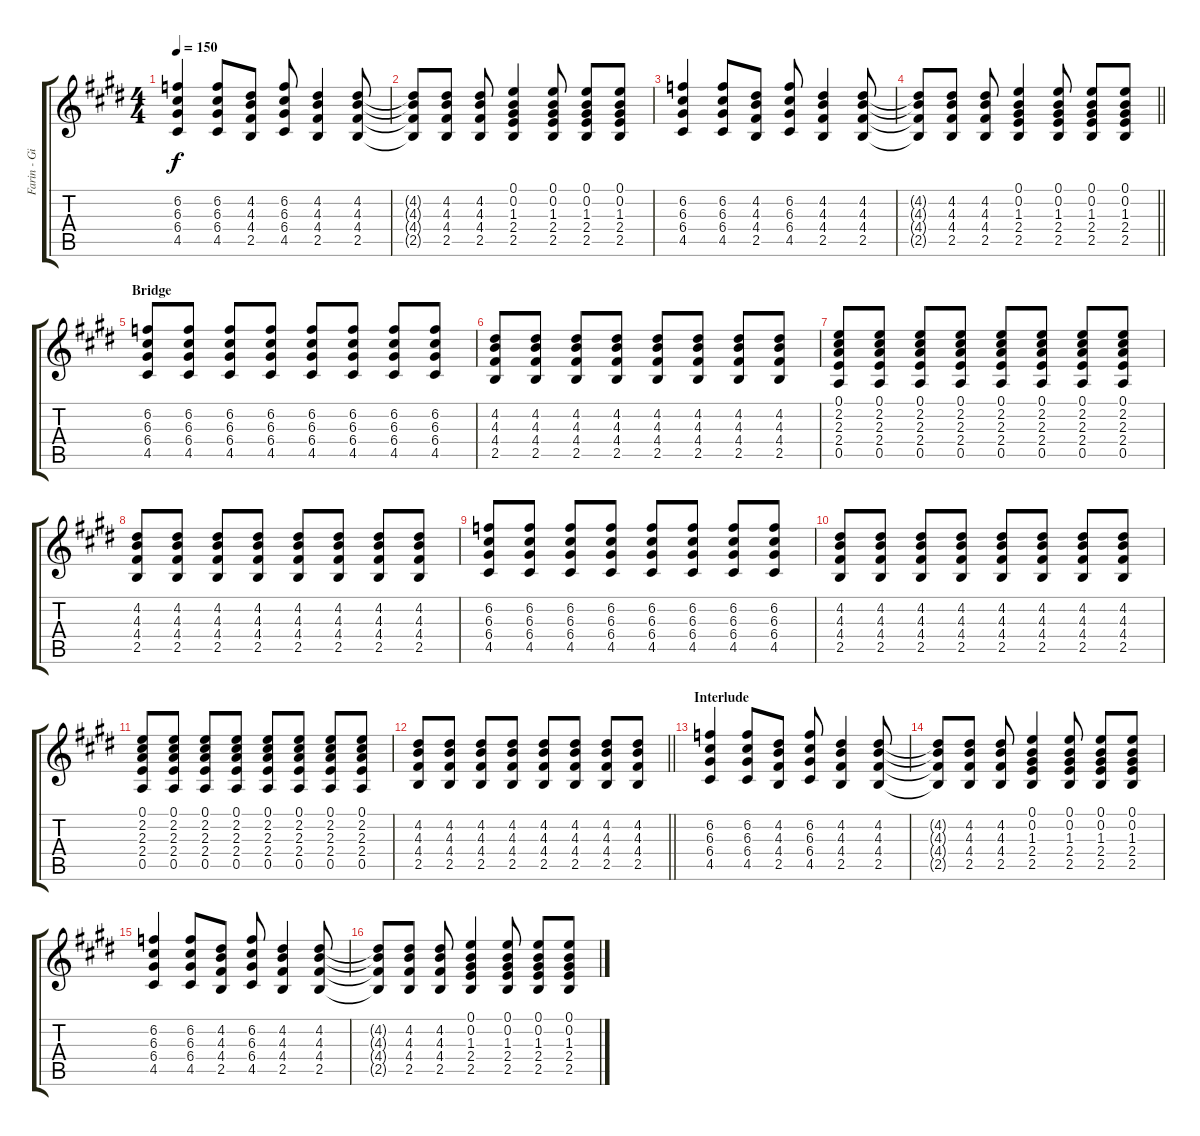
\track ("Farin - Gitarre" "Farin - Gi") {instrument distortionguitar}
\staff {score tabs}
\tuning (E4 B3 G3 D3 A2 E2) {hide}
\ts (4 4)
\tempo 150
\clef g2
\ks e
(6.2 6.3 6.4 4.5).4{dy f} (6.2 6.3 6.4 4.5).8 (4.2 4.3 4.4 2.5).8 (6.2 6.3 6.4 4.5).8 (4.2 4.3 4.4 2.5).4 (4.2 4.3 4.4 2.5).8 |
(4.2{t} 4.3{t} 4.4{t} 2.5{t}).8 (4.2 4.3 4.4 2.5).8 (4.2 4.3 4.4 2.5).8 (0.1 0.2 1.3 2.4 2.5).4 (0.1 0.2 1.3 2.4 2.5).8 (0.1 0.2 1.3 2.4 2.5).8 (0.1 0.2 1.3 2.4 2.5).8 |
(6.2 6.3 6.4 4.5).4 (6.2 6.3 6.4 4.5).8 (4.2 4.3 4.4 2.5).8 (6.2 6.3 6.4 4.5).8 (4.2 4.3 4.4 2.5).4 (4.2 4.3 4.4 2.5).8 |
\barLineRight lightlight
(4.2{t} 4.3{t} 4.4{t} 2.5{t}).8 (4.2 4.3 4.4 2.5).8 (4.2 4.3 4.4 2.5).8 (0.1 0.2 1.3 2.4 2.5).4 (0.1 0.2 1.3 2.4 2.5).8 (0.1 0.2 1.3 2.4 2.5).8 (0.1 0.2 1.3 2.4 2.5).8 |
\section ("" "Bridge")
(6.2 6.3 6.4 4.5).8 (6.2 6.3 6.4 4.5).8 (6.2 6.3 6.4 4.5).8 (6.2 6.3 6.4 4.5).8 (6.2 6.3 6.4 4.5).8 (6.2 6.3 6.4 4.5).8 (6.2 6.3 6.4 4.5).8 (6.2 6.3 6.4 4.5).8 |
(4.2 4.3 4.4 2.5).8 (4.2 4.3 4.4 2.5).8 (4.2 4.3 4.4 2.5).8 (4.2 4.3 4.4 2.5).8 (4.2 4.3 4.4 2.5).8 (4.2 4.3 4.4 2.5).8 (4.2 4.3 4.4 2.5).8 (4.2 4.3 4.4 2.5).8 |
(0.1 2.2 2.3 2.4 0.5).8 (0.1 2.2 2.3 2.4 0.5).8 (0.1 2.2 2.3 2.4 0.5).8 (0.1 2.2 2.3 2.4 0.5).8 (0.1 2.2 2.3 2.4 0.5).8 (0.1 2.2 2.3 2.4 0.5).8 (0.1 2.2 2.3 2.4 0.5).8 (0.1 2.2 2.3 2.4 0.5).8 |
(4.2 4.3 4.4 2.5).8 (4.2 4.3 4.4 2.5).8 (4.2 4.3 4.4 2.5).8 (4.2 4.3 4.4 2.5).8 (4.2 4.3 4.4 2.5).8 (4.2 4.3 4.4 2.5).8 (4.2 4.3 4.4 2.5).8 (4.2 4.3 4.4 2.5).8 |
(6.2 6.3 6.4 4.5).8 (6.2 6.3 6.4 4.5).8 (6.2 6.3 6.4 4.5).8 (6.2 6.3 6.4 4.5).8 (6.2 6.3 6.4 4.5).8 (6.2 6.3 6.4 4.5).8 (6.2 6.3 6.4 4.5).8 (6.2 6.3 6.4 4.5).8 |
(4.2 4.3 4.4 2.5).8 (4.2 4.3 4.4 2.5).8 (4.2 4.3 4.4 2.5).8 (4.2 4.3 4.4 2.5).8 (4.2 4.3 4.4 2.5).8 (4.2 4.3 4.4 2.5).8 (4.2 4.3 4.4 2.5).8 (4.2 4.3 4.4 2.5).8 |
(0.1 2.2 2.3 2.4 0.5).8 (0.1 2.2 2.3 2.4 0.5).8 (0.1 2.2 2.3 2.4 0.5).8 (0.1 2.2 2.3 2.4 0.5).8 (0.1 2.2 2.3 2.4 0.5).8 (0.1 2.2 2.3 2.4 0.5).8 (0.1 2.2 2.3 2.4 0.5).8 (0.1 2.2 2.3 2.4 0.5).8 |
\barLineRight lightlight
(4.2 4.3 4.4 2.5).8 (4.2 4.3 4.4 2.5).8 (4.2 4.3 4.4 2.5).8 (4.2 4.3 4.4 2.5).8 (4.2 4.3 4.4 2.5).8 (4.2 4.3 4.4 2.5).8 (4.2 4.3 4.4 2.5).8 (4.2 4.3 4.4 2.5).8 |
\section ("" "Interlude")
(6.2 6.3 6.4 4.5).4 (6.2 6.3 6.4 4.5).8 (4.2 4.3 4.4 2.5).8 (6.2 6.3 6.4 4.5).8 (4.2 4.3 4.4 2.5).4 (4.2 4.3 4.4 2.5).8 |
(4.2{t} 4.3{t} 4.4{t} 2.5{t}).8 (4.2 4.3 4.4 2.5).8 (4.2 4.3 4.4 2.5).8 (0.1 0.2 1.3 2.4 2.5).4 (0.1 0.2 1.3 2.4 2.5).8 (0.1 0.2 1.3 2.4 2.5).8 (0.1 0.2 1.3 2.4 2.5).8 |
(6.2 6.3 6.4 4.5).4 (6.2 6.3 6.4 4.5).8 (4.2 4.3 4.4 2.5).8 (6.2 6.3 6.4 4.5).8 (4.2 4.3 4.4 2.5).4 (4.2 4.3 4.4 2.5).8 |
(4.2{t} 4.3{t} 4.4{t} 2.5{t}).8 (4.2 4.3 4.4 2.5).8 (4.2 4.3 4.4 2.5).8 (0.1 0.2 1.3 2.4 2.5).4 (0.1 0.2 1.3 2.4 2.5).8 (0.1 0.2 1.3 2.4 2.5).8 (0.1 0.2 1.3 2.4 2.5).8
